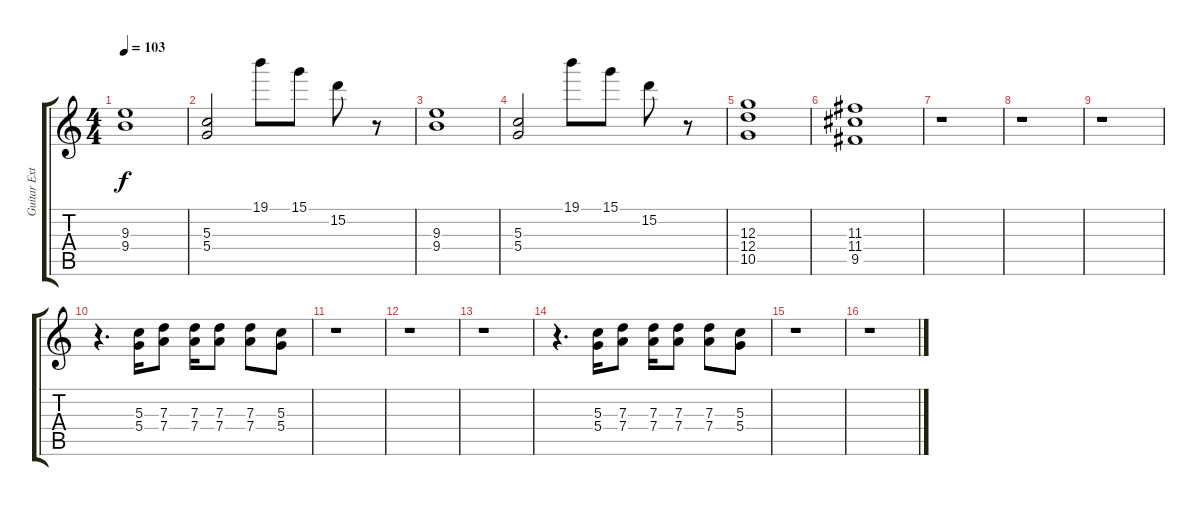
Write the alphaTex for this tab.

\track ("Guitar Extra" "Guitar Ext") {instrument distortionguitar}
\staff {score tabs}
\tuning (E4 B3 G3 D3 A2 E2) {hide}
\ts (4 4)
\tempo 103
\clef g2
\ks c
(9.3 9.4).1{dy f} |
(5.3 5.4).2 19.1.8 15.1.8 15.2.8 r.8 |
(9.3 9.4).1 |
(5.3 5.4).2 19.1.8 15.1.8 15.2.8 r.8 |
(12.3 12.4 10.5).1 |
(11.3 11.4 9.5).1 |
r.1 |
r.1 |
r.1 |
r.4{d} (5.3 5.4).16 (7.3 7.4).8 (7.3 7.4).16 (7.3 7.4).8 (7.3 7.4).8 (5.3 5.4).8 |
r.1 |
r.1 |
r.1 |
r.4{d} (5.3 5.4).16 (7.3 7.4).8 (7.3 7.4).16 (7.3 7.4).8 (7.3 7.4).8 (5.3 5.4).8 |
r.1 |
r.1
